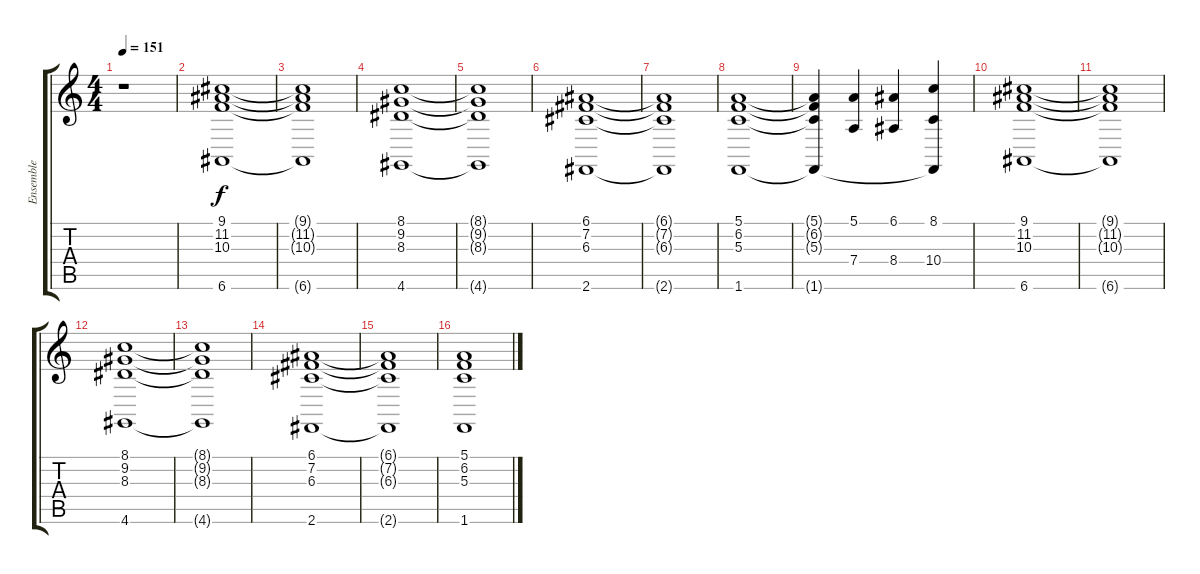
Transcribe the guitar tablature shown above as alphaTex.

\track ("Ensemble" "Ensemble") {instrument stringensemble1}
\staff {score tabs}
\tuning (E4 B3 G3 D3 A2 E2) {hide}
\ts (4 4)
\tempo 151
\clef g2
\ks c
r.1{dy f instrument stringensemble1} |
(9.1 11.2 10.3 6.6).1 |
(9.1{t} 11.2{t} 10.3{t} 6.6{t}).1 |
(8.1 9.2 8.3 4.6).1 |
(8.1{t} 9.2{t} 8.3{t} 4.6{t}).1 |
(6.1 7.2 6.3 2.6).1 |
(6.1{t} 7.2{t} 6.3{t} 2.6{t}).1 |
(5.1 6.2 5.3 1.6).1 |
(5.1{t} 6.2{t} 5.3{t} 1.6{t}).4 (5.1 7.4).4 (6.1 8.4).4 (8.1 10.4 1.6{t}).4 |
\section ("" "")
(9.1 11.2 10.3 6.6).1 |
(9.1{t} 11.2{t} 10.3{t} 6.6{t}).1 |
(8.1 9.2 8.3 4.6).1 |
(8.1{t} 9.2{t} 8.3{t} 4.6{t}).1 |
(6.1 7.2 6.3 2.6).1 |
(6.1{t} 7.2{t} 6.3{t} 2.6{t}).1 |
(5.1 6.2 5.3 1.6).1
